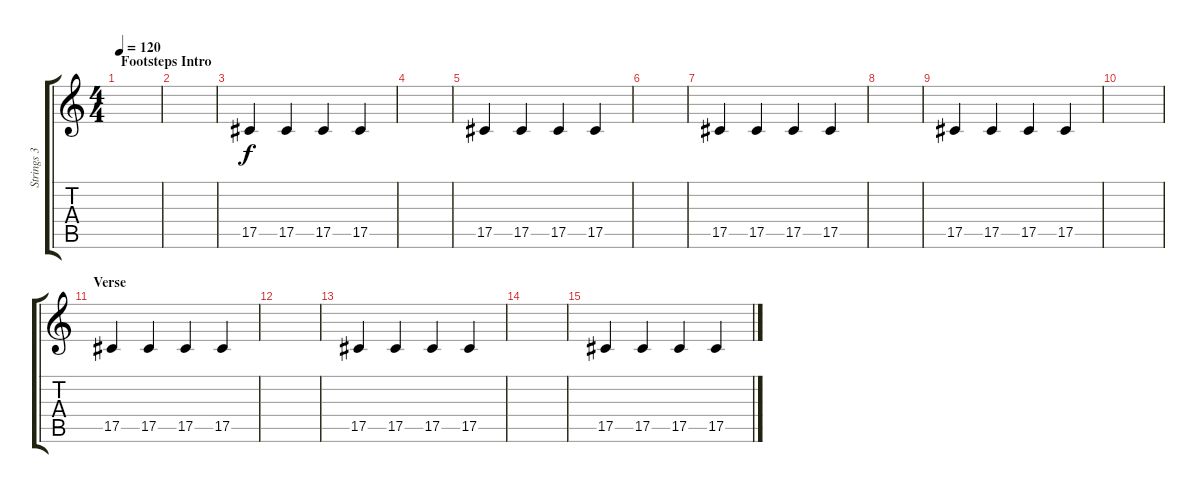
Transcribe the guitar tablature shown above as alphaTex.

\track ("Strings 3" "Strings 3") {instrument pizzicatostrings}
\staff {score tabs}
\tuning (Eb4 Bb3 Gb3 Db3 Ab2 Eb2) {hide}
\ts (4 4)
\section ("" "Footsteps Intro")
\tempo 120
\clef g2
\ks c
|
|
17.5.4 17.5.4 17.5.4 17.5.4 |
|
17.5.4 17.5.4 17.5.4 17.5.4 |
|
17.5.4 17.5.4 17.5.4 17.5.4 |
|
17.5.4 17.5.4 17.5.4 17.5.4 |
|
\section ("" "Verse")
17.5.4 17.5.4 17.5.4 17.5.4 |
|
17.5.4 17.5.4 17.5.4 17.5.4 |
|
17.5.4 17.5.4 17.5.4 17.5.4
